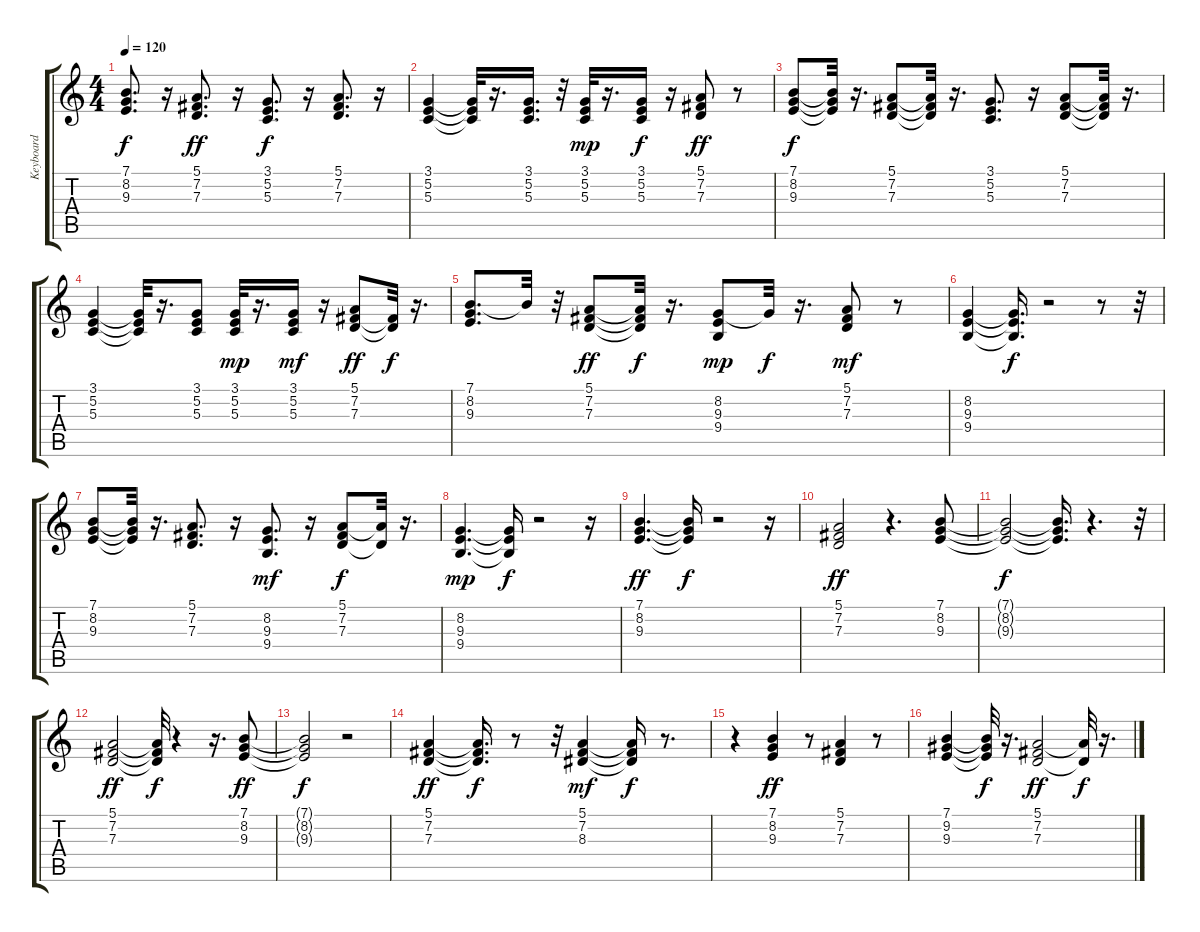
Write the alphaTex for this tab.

\track ("Keyboard" "Keyboard") {instrument harpsichord}
\staff {score tabs}
\tuning (E4 B3 G3 D3 A2 E2) {hide}
\ts (4 4)
\tempo 120
\clef g2
\ks c
(7.1 8.2 9.3).8{d dy f} r.16 (5.1 7.2 7.3).8{d dy ff} r.16 (3.1 5.2 5.3).8{d dy f} r.16 (5.1 7.2 7.3).8{d} r.16 |
(3.1 5.2 5.3).4 (3.1{t} 5.2{t} 5.3{t}).32 r.16{d} (3.1 5.2 5.3).16{d} r.32 (3.1 5.2 5.3).32{dy mp} r.16{d} (3.1 5.2 5.3).16{dy f} r.16 (5.1 7.2 7.3).8{dy ff} r.8 |
(7.1 8.2 9.3).8{dy f} (7.1{t} 8.2{t} 9.3{t}).32 r.16{d} (5.1 7.2 7.3).8 (5.1{t} 7.2{t} 7.3{t}).32 r.16{d} (3.1 5.2 5.3).8{d} r.16 (5.1 7.2 7.3).8 (5.1{t} 7.2{t} 7.3{t}).32 r.16{d} |
(3.1 5.2 5.3).4 (3.1{t} 5.2{t} 5.3{t}).32 r.16{d} (3.1 5.2 5.3).8 (3.1 5.2 5.3).32{dy mp} r.16{d} (3.1 5.2 5.3).16{dy mf} r.16 (5.1 7.2 7.3).8{dy ff} (7.2{t} 7.3{t}).32{dy f} r.16{d} |
(7.1 8.2 9.3).8{d} 7.1{t}.32 r.32 (5.1 7.2 7.3).8{dy ff} (5.1{t} 7.2{t} 7.3{t}).32{dy f} r.16{d} (8.2 9.3 9.4).8{dy mp} 8.2{t}.32{dy f} r.16{d} (5.1 7.2 7.3).8{dy mf} r.8 |
(8.2 9.3 9.4).4 (8.2{t} 9.3{t} 9.4{t}).16{d dy f} r.2 r.8 r.32 |
(7.1 8.2 9.3).8 (7.1{t} 8.2{t} 9.3{t}).32 r.16{d} (5.1 7.2 7.3).8{d} r.16 (8.2 9.3 9.4).8{d dy mf} r.16 (5.1 7.2 7.3).8{dy f} (5.1{t} 7.3{t}).32 r.16{d} |
(8.2 9.3 9.4).4{d dy mp} (8.2{t} 9.3{t} 9.4{t}).16{dy f} r.2 r.16 |
(7.1 8.2 9.3).4{d dy ff} (7.1{t} 8.2{t} 9.3{t}).16{dy f} r.2 r.16 |
(5.1 7.2 7.3).2{dy ff} r.4{d} (7.1 8.2 9.3).8 |
(7.1{t} 8.2{t} 9.3{t}).2{dy f} (7.1{t} 8.2{t} 9.3{t}).16{d} r.4{d} r.32 |
(5.1 7.2 7.3).2{dy ff} (5.1{t} 7.2{t} 7.3{t}).32{dy f} r.4 r.16{d} (7.1 8.2 9.3).8{dy ff} |
(7.1{t} 8.2{t} 9.3{t}).2{dy f} r.2 |
(5.1 7.2 7.3).4{dy ff} (5.1{t} 7.2{t} 7.3{t}).16{d dy f} r.8 r.32 (5.1 7.2 8.3).4{dy mf} (5.1{t} 7.2{t} 8.3{t}).16{dy f} r.8{d} |
r.4 (7.1 8.2 9.3).4{dy ff} r.8 (5.1 7.2 7.3).4 r.8 |
(7.1 9.2 9.3).4 (7.1{t} 9.2{t} 9.3{t}).32{dy f} r.16{d} (5.1 7.2 7.3).2{dy ff} (5.1{t} 7.3{t}).32{dy f} r.16{d}
